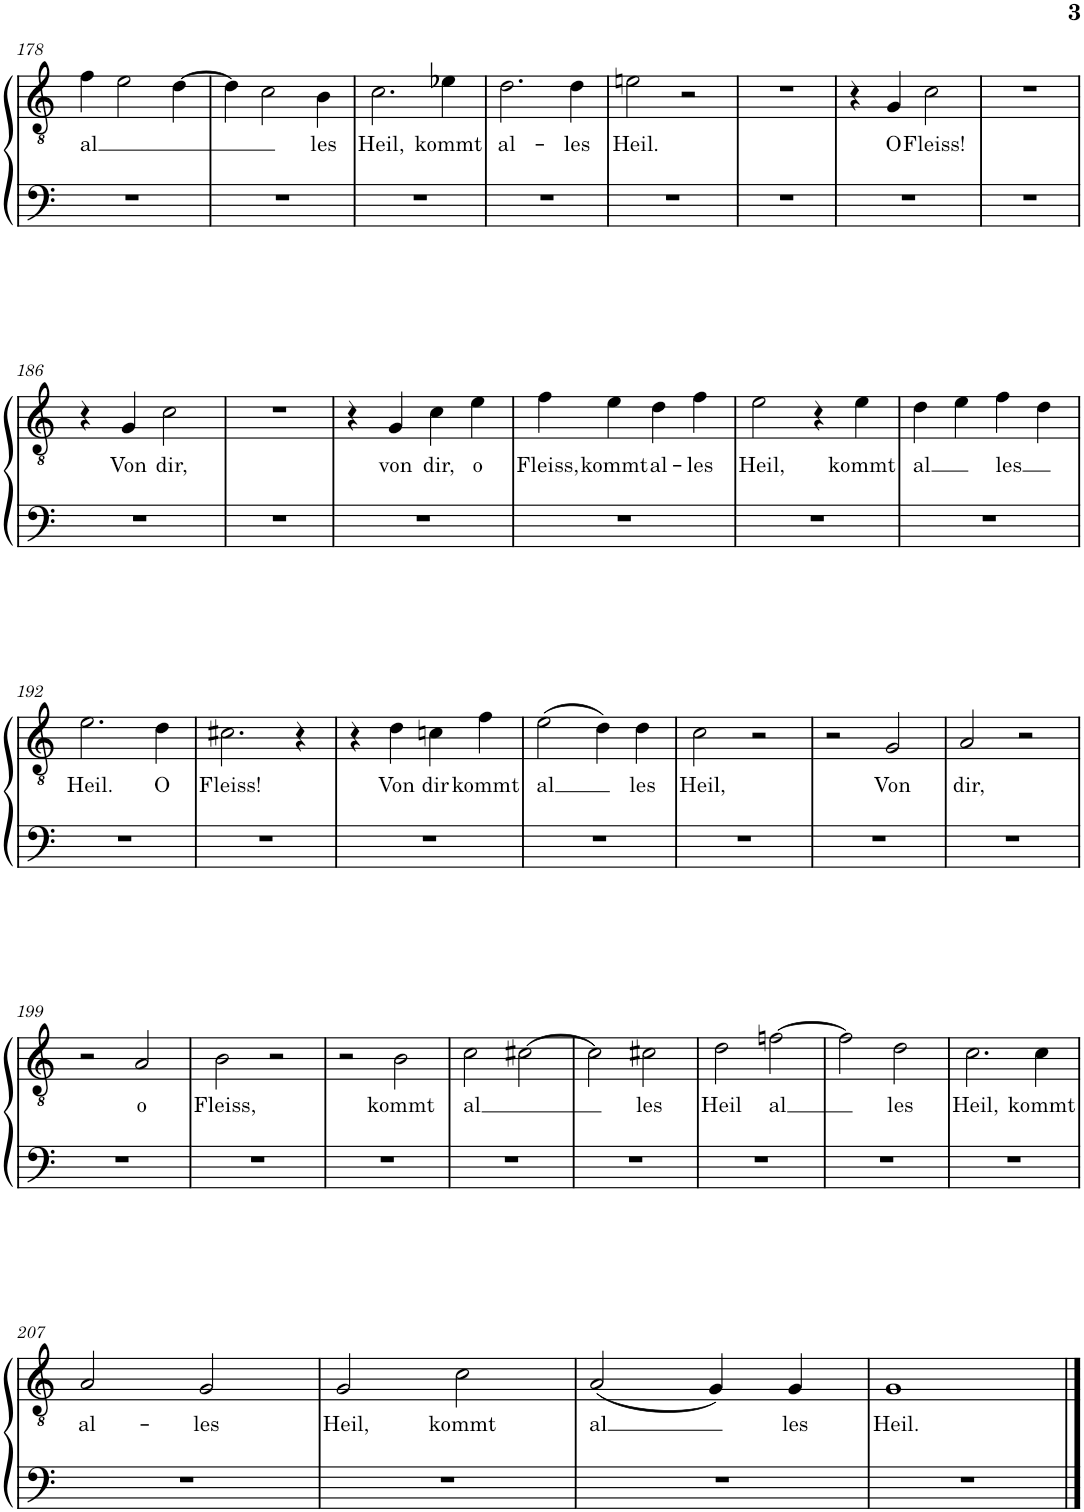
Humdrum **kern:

**kern	**kern	**text
*part1	*part1	*part1
*staff2	*staff1	*staff1
*I"Piano	*	*
*I'Pno.	*	*
!!LO:PB:g=z
*clefF4	*clefGv2	*
*k[]	*k[]	*
*M4/4	*M4/4	*
*met(c)	*met(c)	*
=178	=178	=178
!	!	!LO:LY:b
1r	4f\	al
.	2e\	.
.	[4d\	.
=179	=179	=179
1r	4d\]	.
.	2c\	.
!	!	!LO:LY:b
.	4B\	les
=180	=180	=180
!	!	!LO:LY:b
1r	2.c\	Heil,
!	!	!LO:LY:b
.	4e-X\	kommt
=181	=181	=181
!	!	!LO:LY:b
1r	2.d\	al-
!	!	!LO:LY:b
.	4d\	-les
=182	=182	=182
!	!	!LO:LY:b
1r	2en\	Heil.
.	2r	.
=183	=183	=183
1r	1r	.
=184	=184	=184
1r	4r	.
!	!	!LO:LY:b
.	4G/	O
!	!	!LO:LY:b
.	2c\	Fleiss!
=185	=185	=185
1r	1r	.
!!LO:LB:g=z
=186	=186	=186
1r	4r	.
!	!	!LO:LY:b
.	4G/	Von
!	!	!LO:LY:b
.	2c\	dir,
=187	=187	=187
1r	1r	.
=188	=188	=188
1r	4r	.
!	!	!LO:LY:b
.	4G/	von
!	!	!LO:LY:b
.	4c\	dir,
!	!	!LO:LY:b
.	4e\	o
=189	=189	=189
!	!	!LO:LY:b
1r	4f\	Fleiss,
!	!	!LO:LY:b
.	4e\	kommt
!	!	!LO:LY:b
.	4d\	al-
!	!	!LO:LY:b
.	4f\	-les
=190	=190	=190
!	!	!LO:LY:b
1r	2e\	Heil,
.	4r	.
!	!	!LO:LY:b
.	4e\	kommt
=191	=191	=191
!	!	!LO:LY:b
1r	4d\	al
.	4e\	.
!	!	!LO:LY:b
.	4f\	les
.	4d\	.
!!LO:LB:g=z
=192	=192	=192
!	!	!LO:LY:b
1r	2.e\	Heil.
!	!	!LO:LY:b
.	4d\	O
=193	=193	=193
!	!	!LO:LY:b
1r	2.c#X\	Fleiss!
.	4r	.
=194	=194	=194
1r	4r	.
!	!	!LO:LY:b
.	4d\	Von
!	!	!LO:LY:b
.	4cn\	dir
!	!	!LO:LY:b
.	4f\	kommt
=195	=195	=195
!	!	!LO:LY:b
1r	(2e\	al
.	4d\)	.
!	!	!LO:LY:b
.	4d\	les
=196	=196	=196
!	!	!LO:LY:b
1r	2c\	Heil,
.	2r	.
=197	=197	=197
1r	2r	.
!	!	!LO:LY:b
.	2G/	Von
=198	=198	=198
!	!	!LO:LY:b
1r	2A/	dir,
.	2r	.
!!LO:LB:g=z
=199	=199	=199
1r	2r	.
!	!	!LO:LY:b
.	2A/	o
=200	=200	=200
!	!	!LO:LY:b
1r	2B\	Fleiss,
.	2r	.
=201	=201	=201
1r	2r	.
!	!	!LO:LY:b
.	2B\	kommt
=202	=202	=202
!	!	!LO:LY:b
1r	2c\	al
.	[2c#X\	.
=203	=203	=203
1r	2c#\]	.
!	!	!LO:LY:b
.	2c#X\	les
=204	=204	=204
!	!	!LO:LY:b
1r	2d\	Heil
!	!	!LO:LY:b
.	[2fn\	al
=205	=205	=205
1r	2f\]	.
!	!	!LO:LY:b
.	2d\	les
=206	=206	=206
!	!	!LO:LY:b
1r	2.c\	Heil,
!	!	!LO:LY:b
.	4c\	kommt
!!LO:LB:g=z
=207	=207	=207
!	!	!LO:LY:b
1r	2A/	al-
!	!	!LO:LY:b
.	2G/	-les
=208	=208	=208
!	!	!LO:LY:b
1r	2G/	Heil,
!	!	!LO:LY:b
.	2c\	kommt
=209	=209	=209
!	!	!LO:LY:b
1r	(2A/	al
.	4G/)	.
!	!	!LO:LY:b
.	4G/	les
=210	=210	=210
!	!	!LO:LY:b
1r	1G	Heil.
==	==	==
*-	*-	*-
